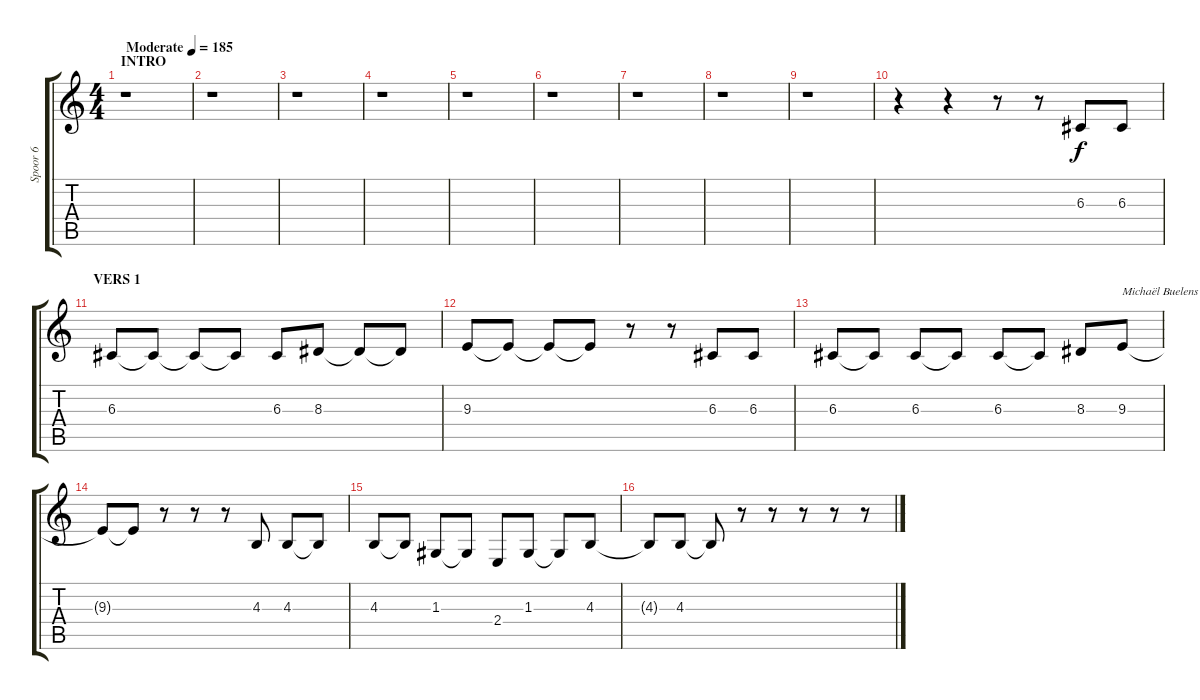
\track ("Spoor 6" "Spoor 6") {instrument altosax}
\staff {score tabs}
\tuning (E4 B3 G3 D3 A2 E2) {hide}
\ts (4 4)
\section ("" "INTRO")
\tempo (185 "Moderate")
\clef g2
\ks c
r.1{dy f instrument altosax} |
r.1 |
r.1 |
r.1 |
r.1 |
r.1 |
r.1 |
r.1 |
r.1 |
r.4 r.4 r.8 r.8 6.3.8 6.3.8 |
\section ("" "VERS 1")
6.3.8 6.3{t}.8 6.3{t}.8 6.3{t}.8 6.3.8 8.3.8 8.3{t}.8 8.3{t}.8 |
9.3.8 9.3{t}.8 9.3{t}.8 9.3{t}.8 r.8 r.8 6.3.8 6.3.8 |
6.3.8 6.3{t}.8 6.3.8 6.3{t}.8 6.3.8 6.3{t}.8 8.3.8 9.3.8{txt "Michaël Buelens"} |
9.3{t}.8 9.3{t}.8 r.8 r.8 r.8 4.3.8 4.3.8 4.3{t}.8 |
4.3.8 4.3{t}.8 1.3.8 1.3{t}.8 2.4.8 1.3.8 1.3{t}.8 4.3.8 |
4.3{t}.8 4.3.8 4.3{t}.8 r.8 r.8 r.8 r.8 r.8
